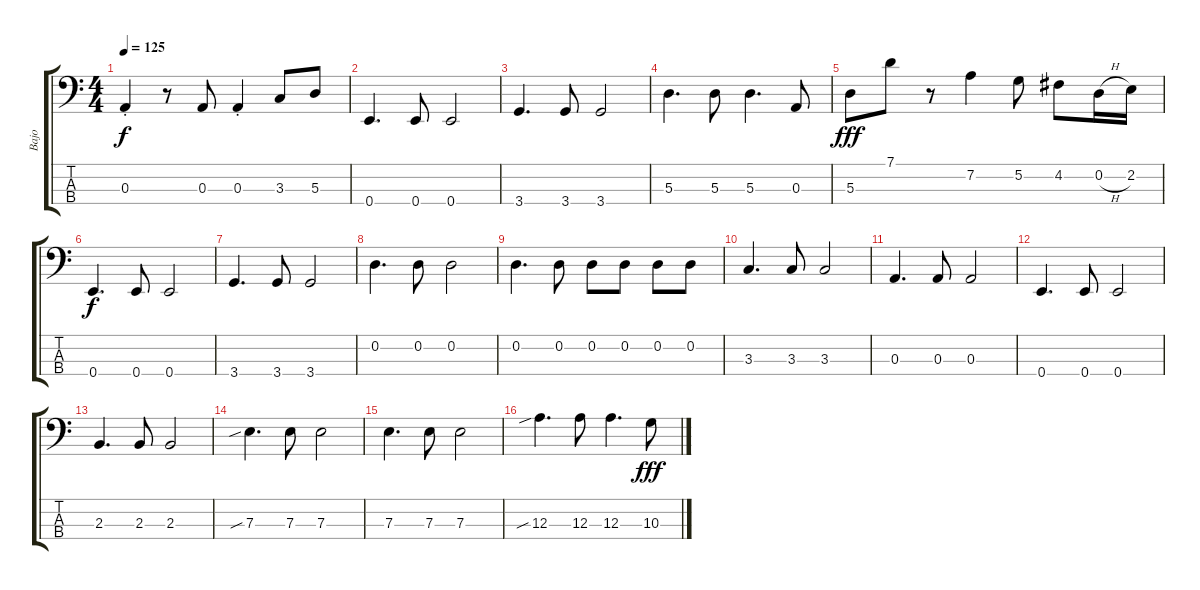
\track ("Bajo" "Bajo") {instrument electricbasspick}
\staff {score tabs}
\tuning (G2 D2 A1 E1) {hide}
\ts (4 4)
\tempo 125
\clef f4
\ks c
0.3{st}.4{dy f} r.8 0.3.8 0.3{st}.4 3.3.8 5.3.8 |
0.4.4{d} 0.4.8 0.4.2 |
3.4.4{d} 3.4.8 3.4.2 |
5.3.4{d} 5.3.8 5.3.4{d} 0.3.8 |
5.3.8{dy fff} 7.1.8 r.8 7.2.4 5.2.8 4.2.8 0.2{h}.16 2.2.16 |
0.4.4{d dy f} 0.4.8 0.4.2 |
3.4.4{d} 3.4.8 3.4.2 |
0.2.4{d} 0.2.8 0.2.2 |
0.2.4{d} 0.2.8 0.2.8 0.2.8 0.2.8 0.2.8 |
3.3.4{d} 3.3.8 3.3.2 |
0.3.4{d} 0.3.8 0.3.2 |
0.4.4{d} 0.4.8 0.4.2 |
2.3.4{d} 2.3.8 2.3.2 |
7.3{sib}.4{d} 7.3.8 7.3.2 |
7.3.4{d} 7.3.8 7.3.2 |
12.3{sib}.4{d} 12.3.8 12.3.4{d} 10.3.8{dy fff}
